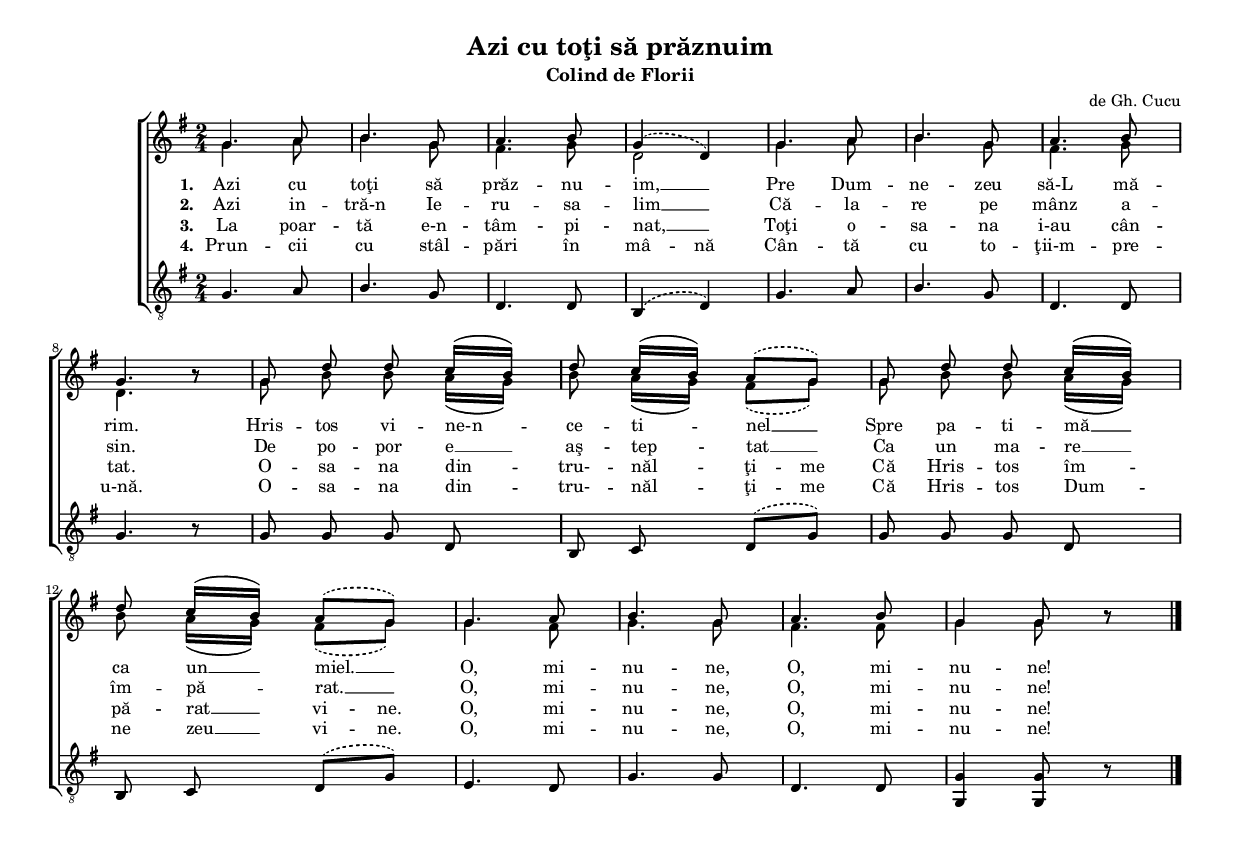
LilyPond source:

\version "2.12.0"
\include "defines.ly"
\include "preamble.ly"

\header {
  title = "Azi cu toţi să prăznuim"
  subtitle = "Colind de Florii"
  composer = "de Gh. Cucu"
}

global = {
  \globalPreamble
  \key g \major
  \time 2/4
}

allWords = <<
  \new Lyrics \lyricsto "sopranos" {
    \set stanza = "1. "
    Azi cu toţi să prăz -- nu -- im, __
    Pre Dum -- ne -- zeu să-L mă -- rim.
    Hris -- tos vi -- ne-n -- ce -- ti -- nel __
    Spre pa -- ti -- mă __ ca un __ miel. __
    O, mi -- nu -- ne, O, mi -- nu -- ne!
  }
  \new Lyrics \lyricsto "sopranos" {
    \set stanza = "2. "
    Azi in -- tră-n Ie -- ru -- sa -- lim __
    Că -- la -- re pe mânz a -- sin.
    De po -- por e __ aş -- tep -- tat __
    Ca un ma -- re __ îm -- pă -- rat. __
    O, mi -- nu -- ne, O, mi -- nu -- ne!
  }
  \new Lyrics \lyricsto "sopranos" {
    \set stanza = "3. "
    La poar -- tă e-n -- tâm -- pi -- nat, __
    Toţi o -- sa -- na i-au cân -- tat.
    O -- sa -- na din -- tru- -- năl --
    \set ignoreMelismata = ##t
    ţi -- me
    \unset ignoreMelismata
    Că Hris -- tos îm -- pă -- rat __
    \set ignoreMelismata = ##t
    vi -- ne.
    \unset ignoreMelismata
    O, mi -- nu -- ne, O, mi -- nu -- ne!
  }
  \new Lyrics \lyricsto "sopranos" {
    \set stanza = "4. "
    Prun -- cii cu stâl -- pări în
    \set ignoreMelismata = ##t
    mâ -- nă
    \unset ignoreMelismata
    Cân -- tă cu to -- ţii-m -- pre -- u-nă.
    O -- sa -- na din -- tru- -- năl --
    \set ignoreMelismata = ##t
    ţi -- me
    \unset ignoreMelismata
    Că Hris -- tos Dum -- ne zeu __
    \set ignoreMelismata = ##t
    vi -- ne.
    \unset ignoreMelismata
    O, mi -- nu -- ne, O, mi -- nu -- ne!
  }
>>

sopMusic = \relative {
  \autoBeamOff

  g'4. a8
  b4. g8
  a4. b8
  \slurDashed
  g4( d4)
  \slurSolid

  g4. a8
  b4. g8
  a4. b8
  g4. b8\rest

  g8 d'8 d8 c16([ b16)]
  d8 c16([ b16)] \slurDashed a8([ g8)] \slurSolid
  g8 d'8 d8 c16([ b16)]
  d8 c16([ b16)] \slurDashed a8([ g8)] \slurSolid

  g4. a8
  b4. g8
  a4. b8
  g4 g8 b8\rest \bar "|."
}

altoMusic = \relative {
  \autoBeamOff

  g'4. a8
  b4. g8
  fis4. g8
  d2

  g4. a8
  b4. g8
  fis4. g8
  d4. b'8\rest

  g8 b8 b8 a16([ g16)]
  b8 a16([ g16)] \slurDashed fis8([ g8)] \slurSolid
  g8 b8 b8 a16([ g16)]
  b8 a16([ g16)] \slurDashed fis8([ g8)] \slurSolid

  g4. fis8
  g4. g8
  fis4. fis8
  g4 g8 b8\rest
}

tenorMusic = \relative {
  \autoBeamOff
  \slurDashed

  g4. a8
  b4. g8
  d4. d8
  b4( d4)

  g4. a8
  b4. g8
  d4. d8
  g4. b8\rest

  g8 g8 g8 d8
  b8 c8 d8([ g8)]
  g8 g8 g8 d8
  b8 c8 d8([ g8)]

  e4. d8
  g4. g8
  d4. d8
  <g g,>4 <g g,>8 b8\rest  
}

bassMusic = { }

\version "2.12.0"
myScore = \new Score \with {
  \override SpacingSpanner #'shortest-duration-space = #myNoteSpacing
} <<
  \new ChoirStaff <<
    \new Staff = "women" <<
      \new Voice = "sopranos" { \voiceOne \global \sopMusic }
      \new Voice { \voiceTwo \global \altoMusic }
    >>

    \allWords

    \new Staff = "men" <<
      \clef "G_8"
      \new Voice { \voiceOne \global \tenorMusic }
      \new Voice { \voiceTwo \global \bassMusic }
    >>
  >>
>>

\score {
  \myScore
  \layout { }
}

\score {
  \unfoldRepeats
  \myScore
  \midi { \midiDirectives }
}

\score {
  \unfoldRepeats
  \new Voice { \global \sopMusic }
  \midi { \midiDirectives }
}

\score {
  \unfoldRepeats
  \new Voice { \global \altoMusic }
  \midi { \midiDirectives }
}

\score {
  \unfoldRepeats
  \new Voice { \global \tenorMusic }
  \midi { \midiDirectives }
}

\score {
  \unfoldRepeats
  \new Voice { \global \bassMusic }
  \midi { \midiDirectives }
}

